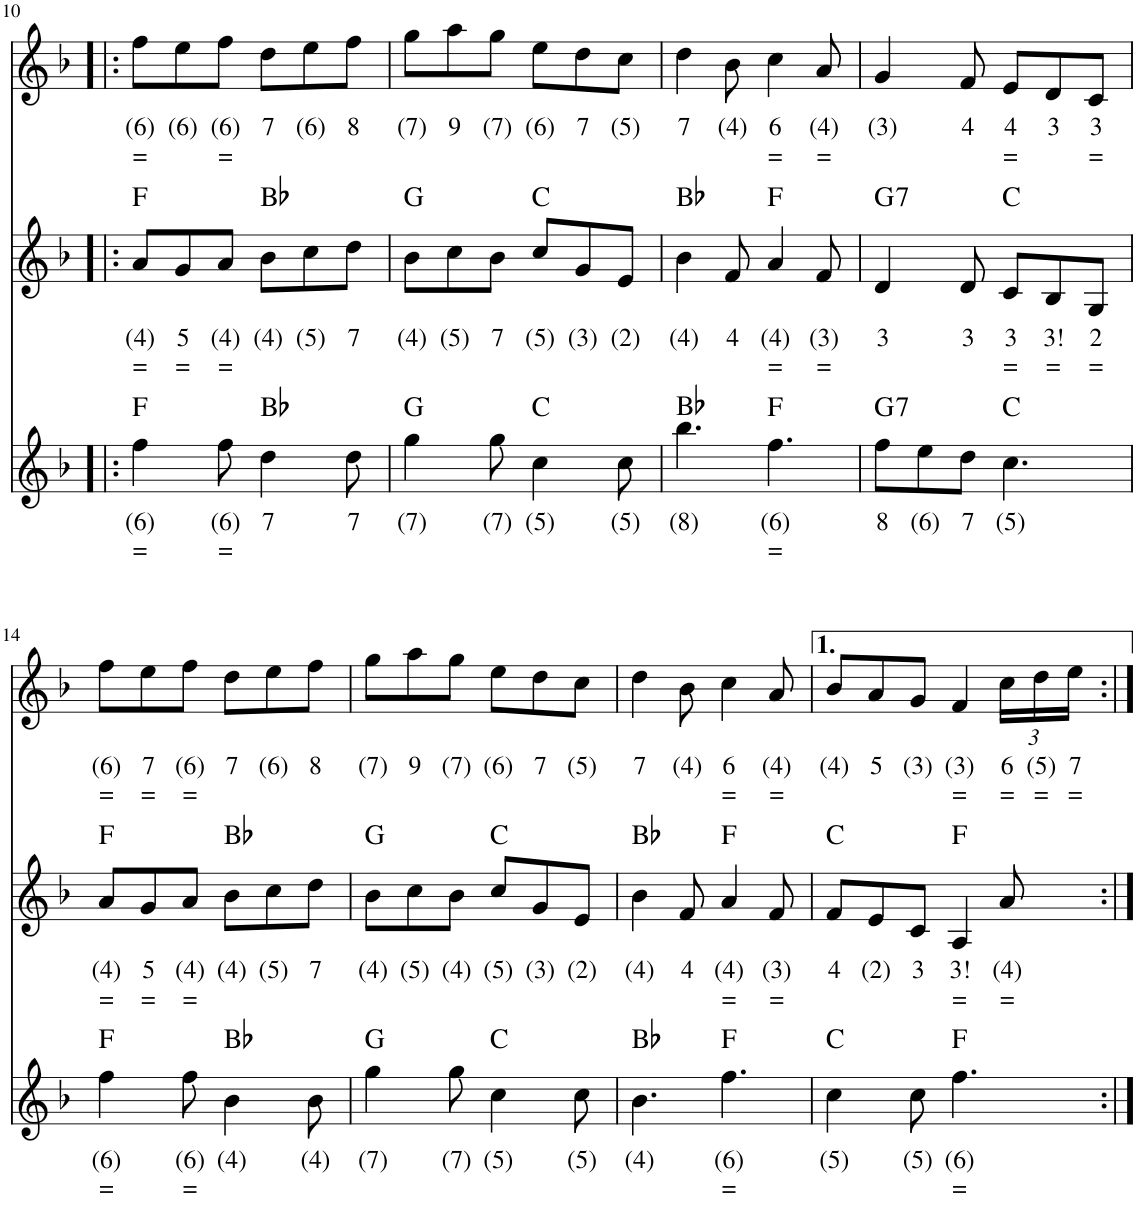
**kern	**text	**text	**harte	**kern	**text	**text	**harte	**kern	**text	**text
*part3	*part3	*part3	*part3	*part2	*part2	*part2	*part2	*part1	*part1	*part1
*staff3	*staff3	*staff3	*	*staff2	*staff2	*staff2	*	*staff1	*staff1	*staff1
*I"Bassoon	*	*	*	*I"Oboe	*	*	*	*I"Flute	*	*
!!LO:PB:g=z
*clefG2	*	*	*	*clefG2	*	*	*	*clefG2	*	*
*k[b-]	*	*	*	*k[b-]	*	*	*	*k[b-]	*	*
*M6/8	*	*	*	*M6/8	*	*	*	*M6/8	*	*
=10!|:	=10!|:	=10!|:	=10!|:	=10!|:	=10!|:	=10!|:	=10!|:	=10!|:	=10!|:	=10!|:
!	!LO:LY:b	!LO:LY:b	!	!	!LO:LY:b	!LO:LY:b	!	!	!LO:LY:b	!LO:LY:b
4ff\	(6)	=	F:maj	8a/L	(4)	=	F:maj	8ff\L	(6)	=
!	!	!	!	!	!LO:LY:b	!LO:LY:b	!	!	!LO:LY:b	!
.	.	.	.	8g/	5	=	.	8ee\	(6)	.
!	!LO:LY:b	!LO:LY:b	!	!	!LO:LY:b	!LO:LY:b	!	!	!LO:LY:b	!LO:LY:b
8ff\	(6)	=	.	8a/J	(4)	=	.	8ff\J	(6)	=
!	!LO:LY:b	!	!	!	!LO:LY:b	!	!	!	!LO:LY:b	!
4dd\	7	.	Bb:maj	8b-\L	(4)	.	Bb:maj	8dd\L	7	.
!	!	!	!	!	!LO:LY:b	!	!	!	!LO:LY:b	!
.	.	.	.	8cc\	(5)	.	.	8ee\	(6)	.
!	!LO:LY:b	!	!	!	!LO:LY:b	!	!	!	!LO:LY:b	!
8dd\	7	.	.	8dd\J	7	.	.	8ff\J	8	.
=11	=11	=11	=11	=11	=11	=11	=11	=11	=11	=11
!	!LO:LY:b	!	!	!	!LO:LY:b	!	!	!	!LO:LY:b	!
4gg\	(7)	.	G:maj	8b-\L	(4)	.	G:maj	8gg\L	(7)	.
!	!	!	!	!	!LO:LY:b	!	!	!	!LO:LY:b	!
.	.	.	.	8cc\	(5)	.	.	8aa\	9	.
!	!LO:LY:b	!	!	!	!LO:LY:b	!	!	!	!LO:LY:b	!
8gg\	(7)	.	.	8b-\J	7	.	.	8gg\J	(7)	.
!	!LO:LY:b	!	!	!	!LO:LY:b	!	!	!	!LO:LY:b	!
4cc\	(5)	.	C:maj	8cc/L	(5)	.	C:maj	8ee\L	(6)	.
!	!	!	!	!	!LO:LY:b	!	!	!	!LO:LY:b	!
.	.	.	.	8g/	(3)	.	.	8dd\	7	.
!	!LO:LY:b	!	!	!	!LO:LY:b	!	!	!	!LO:LY:b	!
8cc\	(5)	.	.	8e/J	(2)	.	.	8cc\J	(5)	.
=12	=12	=12	=12	=12	=12	=12	=12	=12	=12	=12
!	!LO:LY:b	!	!	!	!LO:LY:b	!	!	!	!LO:LY:b	!
4.bb-\	(8)	.	Bb:maj	4b-\	(4)	.	Bb:maj	4dd\	7	.
!	!	!	!	!	!LO:LY:b	!	!	!	!LO:LY:b	!
.	.	.	.	8f/	4	.	.	8b-\	(4)	.
!	!LO:LY:b	!LO:LY:b	!	!	!LO:LY:b	!LO:LY:b	!	!	!LO:LY:b	!LO:LY:b
4.ff\	(6)	=	F:maj	4a/	(4)	=	F:maj	4cc\	6	=
!	!	!	!	!	!LO:LY:b	!LO:LY:b	!	!	!LO:LY:b	!LO:LY:b
.	.	.	.	8f/	(3)	=	.	8a/	(4)	=
=13	=13	=13	=13	=13	=13	=13	=13	=13	=13	=13
!	!LO:LY:b	!	!LO:H:kt=7	!	!LO:LY:b	!	!LO:H:kt=7	!	!LO:LY:b	!
8ff\L	8	.	G:7	4d/	3	.	G:7	4g/	(3)	.
!	!LO:LY:b	!	!	!	!	!	!	!	!	!
8ee\	(6)	.	.	.	.	.	.	.	.	.
!	!LO:LY:b	!	!	!	!LO:LY:b	!	!	!	!LO:LY:b	!
8dd\J	7	.	.	8d/	3	.	.	8f/	4	.
!	!LO:LY:b	!	!	!	!LO:LY:b	!LO:LY:b	!	!	!LO:LY:b	!LO:LY:b
4.cc\	(5)	.	C:maj	8c/L	3	=	C:maj	8e/L	4	=
!	!	!	!	!	!LO:LY:b	!LO:LY:b	!	!	!LO:LY:b	!
.	.	.	.	8B-/	3!	=	.	8d/	3	.
!	!	!	!	!	!LO:LY:b	!LO:LY:b	!	!	!LO:LY:b	!LO:LY:b
.	.	.	.	8G/J	2	=	.	8c/J	3	=
!!LO:LB:g=z
=14	=14	=14	=14	=14	=14	=14	=14	=14	=14	=14
!	!LO:LY:b	!LO:LY:b	!	!	!LO:LY:b	!LO:LY:b	!	!	!LO:LY:b	!LO:LY:b
4ff\	(6)	=	F:maj	8a/L	(4)	=	F:maj	8ff\L	(6)	=
!	!	!	!	!	!LO:LY:b	!LO:LY:b	!	!	!LO:LY:b	!LO:LY:b
.	.	.	.	8g/	5	=	.	8ee\	7	=
!	!LO:LY:b	!LO:LY:b	!	!	!LO:LY:b	!LO:LY:b	!	!	!LO:LY:b	!LO:LY:b
8ff\	(6)	=	.	8a/J	(4)	=	.	8ff\J	(6)	=
!	!LO:LY:b	!	!	!	!LO:LY:b	!	!	!	!LO:LY:b	!
4b-\	(4)	.	Bb:maj	8b-\L	(4)	.	Bb:maj	8dd\L	7	.
!	!	!	!	!	!LO:LY:b	!	!	!	!LO:LY:b	!
.	.	.	.	8cc\	(5)	.	.	8ee\	(6)	.
!	!LO:LY:b	!	!	!	!LO:LY:b	!	!	!	!LO:LY:b	!
8b-\	(4)	.	.	8dd\J	7	.	.	8ff\J	8	.
=15	=15	=15	=15	=15	=15	=15	=15	=15	=15	=15
!	!LO:LY:b	!	!	!	!LO:LY:b	!	!	!	!LO:LY:b	!
4gg\	(7)	.	G:maj	8b-\L	(4)	.	G:maj	8gg\L	(7)	.
!	!	!	!	!	!LO:LY:b	!	!	!	!LO:LY:b	!
.	.	.	.	8cc\	(5)	.	.	8aa\	9	.
!	!LO:LY:b	!	!	!	!LO:LY:b	!	!	!	!LO:LY:b	!
8gg\	(7)	.	.	8b-\J	(4)	.	.	8gg\J	(7)	.
!	!LO:LY:b	!	!	!	!LO:LY:b	!	!	!	!LO:LY:b	!
4cc\	(5)	.	C:maj	8cc/L	(5)	.	C:maj	8ee\L	(6)	.
!	!	!	!	!	!LO:LY:b	!	!	!	!LO:LY:b	!
.	.	.	.	8g/	(3)	.	.	8dd\	7	.
!	!LO:LY:b	!	!	!	!LO:LY:b	!	!	!	!LO:LY:b	!
8cc\	(5)	.	.	8e/J	(2)	.	.	8cc\J	(5)	.
=16	=16	=16	=16	=16	=16	=16	=16	=16	=16	=16
!	!LO:LY:b	!	!	!	!LO:LY:b	!	!	!	!LO:LY:b	!
4.b-\	(4)	.	Bb:maj	4b-\	(4)	.	Bb:maj	4dd\	7	.
!	!	!	!	!	!LO:LY:b	!	!	!	!LO:LY:b	!
.	.	.	.	8f/	4	.	.	8b-\	(4)	.
!	!LO:LY:b	!LO:LY:b	!	!	!LO:LY:b	!LO:LY:b	!	!	!LO:LY:b	!LO:LY:b
4.ff\	(6)	=	F:maj	4a/	(4)	=	F:maj	4cc\	6	=
!	!	!	!	!	!LO:LY:b	!LO:LY:b	!	!	!LO:LY:b	!LO:LY:b
.	.	.	.	8f/	(3)	=	.	8a/	(4)	=
=17	=17	=17	=17	=17	=17	=17	=17	=17	=17	=17
!	!LO:LY:b	!	!	!	!LO:LY:b	!	!	!	!LO:LY:b	!
4cc\	(5)	.	C:maj	8f/L	4	.	C:maj	8b-/L	(4)	.
!	!	!	!	!	!LO:LY:b	!	!	!	!LO:LY:b	!
.	.	.	.	8e/	(2)	.	.	8a/	5	.
!	!LO:LY:b	!	!	!	!LO:LY:b	!	!	!	!LO:LY:b	!
8cc\	(5)	.	.	8c/J	3	.	.	8g/J	(3)	.
!	!LO:LY:b	!LO:LY:b	!	!	!LO:LY:b	!LO:LY:b	!	!	!LO:LY:b	!LO:LY:b
4.ff\	(6)	=	F:maj	4A/	3!	=	F:maj	4f/	(3)	=
!	!	!	!	!	!LO:LY:b	!LO:LY:b	!	!	!	!
*	*	*	*	*	*	*	*	*Xbrackettup	*	*
!	!	!	!	!	!	!	!	!	!LO:LY:b	!LO:LY:b
.	.	.	.	8a/	(4)	=	.	24cc\LL	6	=
!	!	!	!	!	!	!	!	!	!LO:LY:b	!LO:LY:b
.	.	.	.	.	.	.	.	24dd\	(5)	=
!	!	!	!	!	!	!	!	!	!LO:LY:b	!LO:LY:b
.	.	.	.	.	.	.	.	24ee\JJ	7	=
=:|!	=:|!	=:|!	=:|!	=:|!	=:|!	=:|!	=:|!	=:|!	=:|!	=:|!
*-	*-	*-	*-	*-	*-	*-	*-	*-	*-	*-
